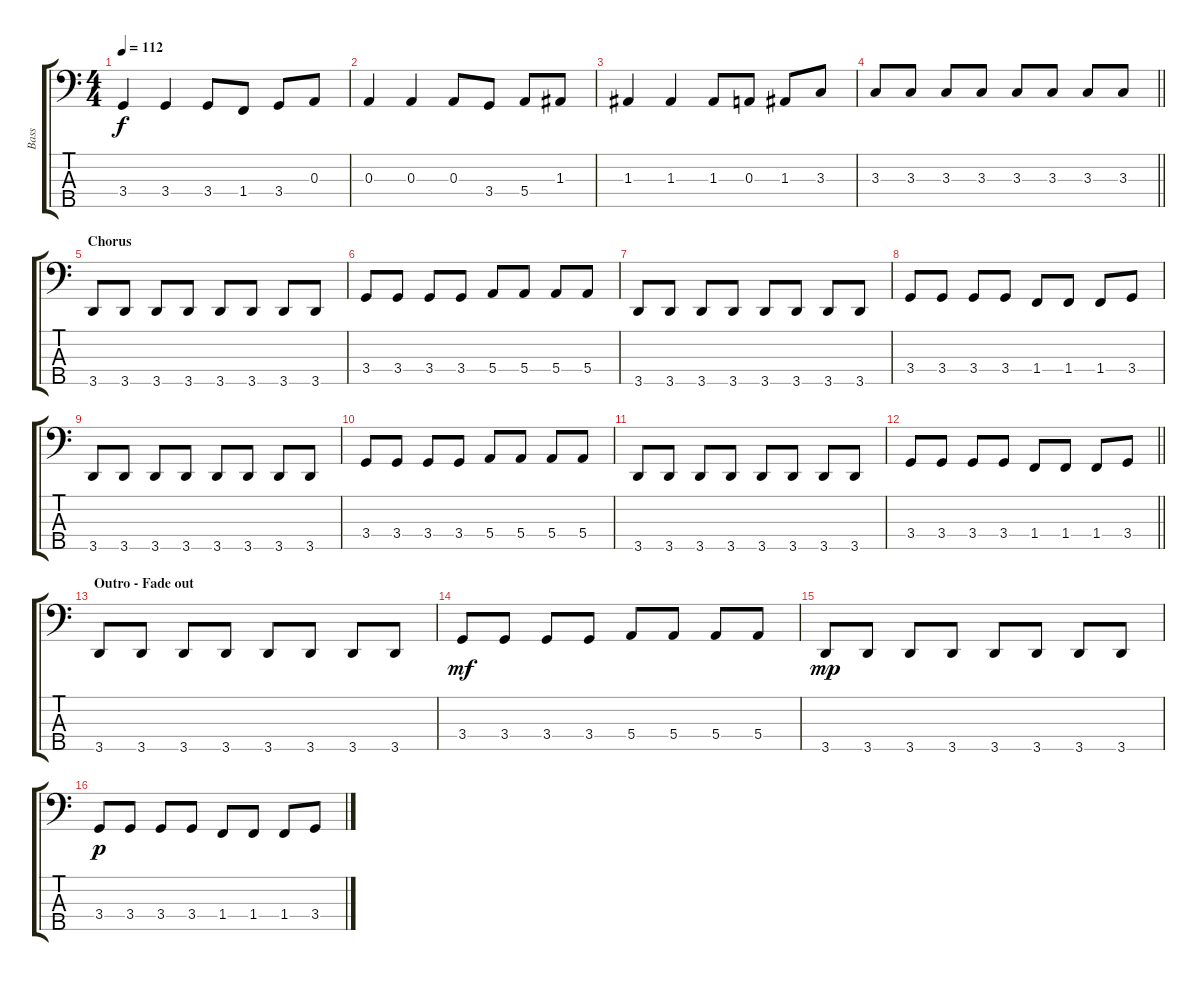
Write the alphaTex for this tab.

\track ("Bass" "Bass") {instrument electricbassfinger}
\staff {score tabs}
\tuning (G2 D2 A1 E1 B0) {hide}
\ts (4 4)
\tempo 112
\clef f4
\ks c
3.4.4{dy f} 3.4.4 3.4.8 1.4.8 3.4.8 0.3.8 |
0.3.4 0.3.4 0.3.8 3.4.8 5.4.8 1.3.8 |
1.3.4 1.3.4 1.3.8 0.3.8 1.3.8 3.3.8 |
\barLineRight lightlight
3.3.8 3.3.8 3.3.8 3.3.8 3.3.8 3.3.8 3.3.8 3.3.8 |
\section ("" "Chorus")
3.5.8 3.5.8 3.5.8 3.5.8 3.5.8 3.5.8 3.5.8 3.5.8 |
3.4.8 3.4.8 3.4.8 3.4.8 5.4.8 5.4.8 5.4.8 5.4.8 |
3.5.8 3.5.8 3.5.8 3.5.8 3.5.8 3.5.8 3.5.8 3.5.8 |
3.4.8 3.4.8 3.4.8 3.4.8 1.4.8 1.4.8 1.4.8 3.4.8 |
3.5.8 3.5.8 3.5.8 3.5.8 3.5.8 3.5.8 3.5.8 3.5.8 |
3.4.8 3.4.8 3.4.8 3.4.8 5.4.8 5.4.8 5.4.8 5.4.8 |
3.5.8 3.5.8 3.5.8 3.5.8 3.5.8 3.5.8 3.5.8 3.5.8 |
\barLineRight lightlight
3.4.8 3.4.8 3.4.8 3.4.8 1.4.8 1.4.8 1.4.8 3.4.8 |
\section ("" "Outro - Fade out")
3.5.8 3.5.8 3.5.8 3.5.8 3.5.8 3.5.8 3.5.8 3.5.8 |
3.4.8{dy mf} 3.4.8 3.4.8 3.4.8 5.4.8 5.4.8 5.4.8 5.4.8 |
3.5.8{dy mp} 3.5.8 3.5.8 3.5.8 3.5.8 3.5.8 3.5.8 3.5.8 |
3.4.8{dy p} 3.4.8 3.4.8 3.4.8 1.4.8 1.4.8 1.4.8 3.4.8
